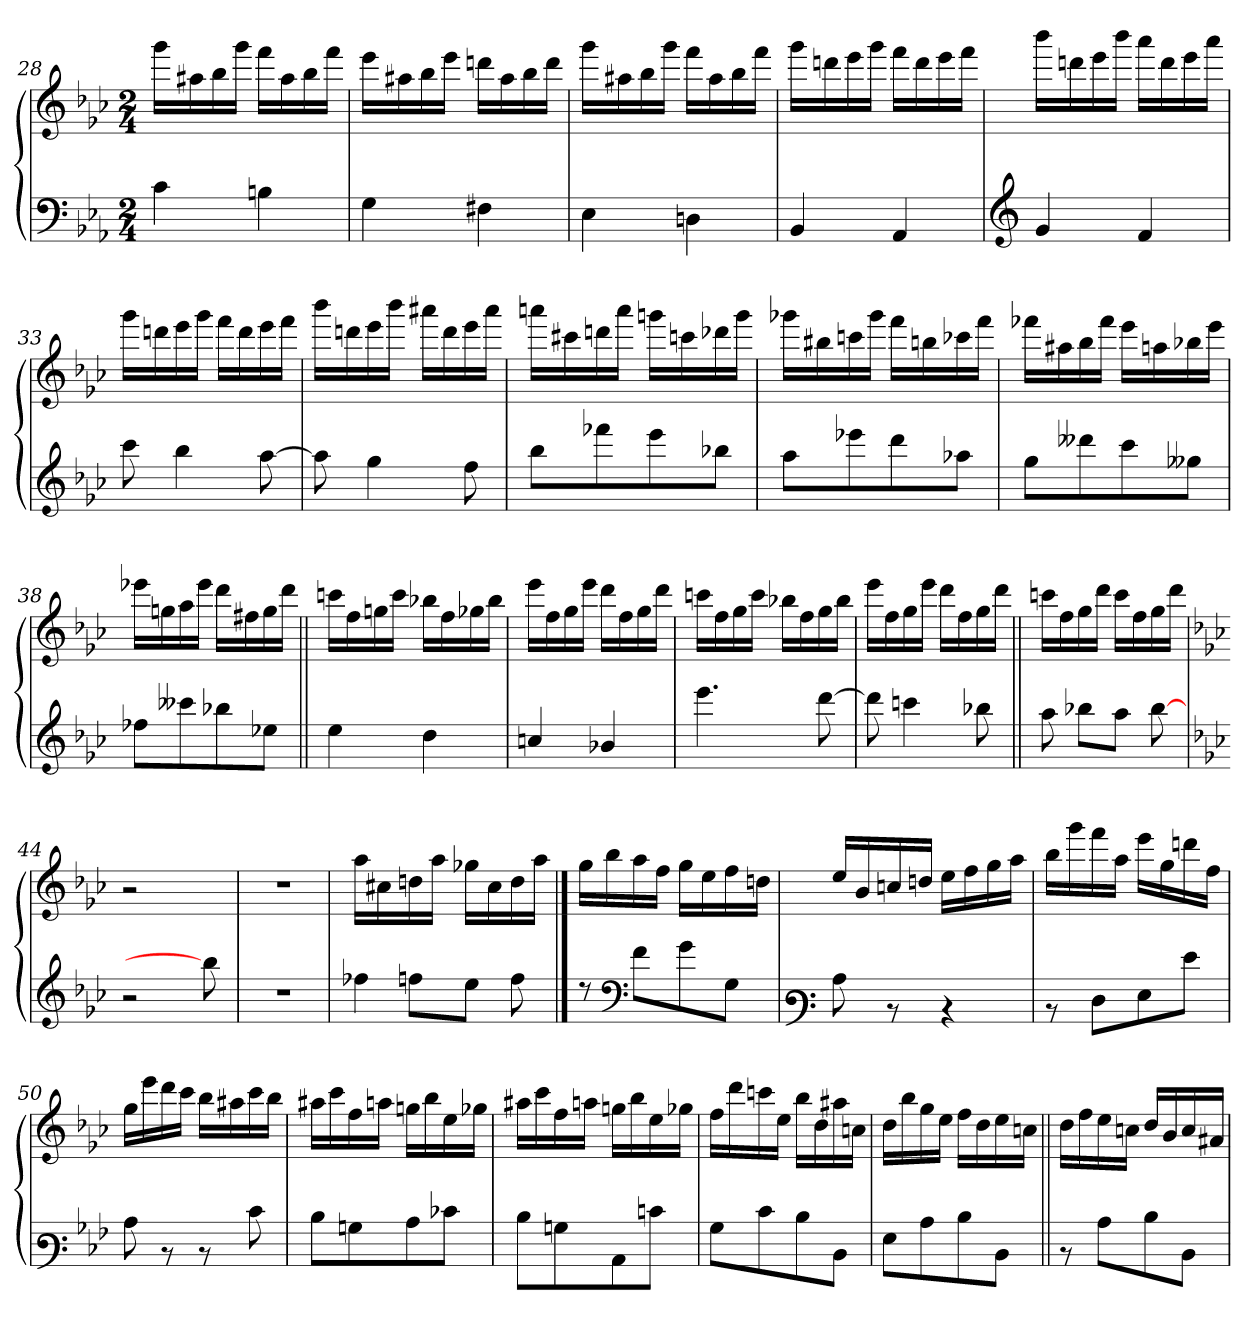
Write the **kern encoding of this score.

**kern	**kern
*part1	*part1
*staff2	*staff1
!!LO:LB:g=z
*clefF4	*clefG3
*k[b-e-a-]	*k[b-e-a-]
*M2/4	*M2/4
=28	=28
4c\	16eee-\LL
.	16ff#X\
.	16gg\
.	16eee-\JJ
4Bn\	16ddd\LL
.	16ff#\
.	16gg\
.	16ddd\JJ
=29	=29
4G\	16ccc\LL
.	16ff#X\
.	16gg\
.	16ccc\JJ
4F#\	16bbn\LL
.	16ff#\
.	16gg\
.	16bb\JJ
=30	=30
4E-\	16eee-\LL
.	16ff#X\
.	16gg\
.	16eee-\JJ
4Dn\	16ddd\LL
.	16ff#\
.	16gg\
.	16ddd\JJ
=31	=31
4BB-/	16eee-\LL
.	16bbn\
.	16ccc\
.	16eee-\JJ
4AA-/	16ddd\LL
.	16bb\
.	16ccc\
.	16ddd\JJ
!!LO:LB:g=z
=32	=32
*clefG3	*
4e-/	16ggg\LL
.	16bbn\
.	16ccc\
.	16ggg\JJ
4d/	16fff\LL
.	16bb\
.	16ccc\
.	16fff\JJ
=33	=33
8aa-\	16eee-\LL
.	16bbn\
4gg\	16ccc\
.	16eee-\JJ
.	16ddd\LL
.	16bb\
[>8ff\	16ccc\
.	16ddd\JJ
=34	=34
8ff\]	16ggg\LL
.	16bbn\
4ee-\	16ccc\
.	16ggg\JJ
.	16fff#X\LL
.	16bb\
8dd\	16ccc\
.	16fff#\JJ
=35	=35
8gg\L	16fffn\LL
.	16aa#X\
8ddd-X\	16bbn\
.	16fff\JJ
8ccc\	16eeen\LL
.	16aan\
8gg-X\J	16bb-X\
.	16eee\JJ
!!LO:LB:g=z
=36	=36
8ff\L	16eee-X\LL
.	16gg#X\
8ccc-X\	16aan\
.	16eee-\JJ
8bb-\	16ddd\LL
.	16ggn\
8ff-X\J	16aa-X\
.	16ddd\JJ
=37	=37
8ee-\L	16ddd-X\LL
.	16ff#X\
8bb--X\	16gg\
.	16ddd-\JJ
8aa-\	16ccc\LL
.	16ffn\
8ee--X\J	16gg-X\
.	16ccc\JJ
=38	=38
8dd-X\L	16ccc-X\LL
.	16een\
8aa--X\	16ff\
.	16ccc-\JJ
8gg-X\	16bb-\LL
.	16dd#X\
8cc-\J	16ee\
.	16bb-\JJ
=39||	=39||
4cc\	16aan\LL
.	16dd\
.	16een\
.	16aa\JJ
4b-\	16gg-X\LL
.	16dd\
.	16ee-X\
.	16gg-\JJ
!!LO:LB:g=z
=40	=40
4an/	16ccc\LL
.	16dd\
.	16ee-\
.	16ccc\JJ
4g-X/	16bb-\LL
.	16dd\
.	16ee-\
.	16bb-\JJ
=41	=41
4.ccc\	16aan\LL
.	16dd\
.	16ee-\
.	16aa\JJ
.	16gg-X\LL
.	16dd\
[>8bb-\	16ee-\
.	16gg-\JJ
=42	=42
8bb-\]	16ccc\LL
.	16dd\
4aan\	16ee-\
.	16ccc\JJ
.	16bb-\LL
.	16dd\
8gg-X\	16ee-\
.	16bb-\JJ
=43||	=43||
8ff\	16aan\LL
.	16dd\
8gg-X\L	16ee-\
.	16bb-\JJ
8ff\J	16aa\LL
.	16dd\
[8gg-\	16ee-\
.	16bb-\JJ
!!LO:PB:g=z
=44	=44
*k[b-e-a-]	*k[b-e-a-]
2r	2r
8gg-\]	8ryy
=45	=45
2r	2r
=46	=46
8dd-X\J	16ff\LL
.	16a#X\
8ddn\L	16bn\
.	16ff\JJ
8cc\J	16ee-X\LL
.	16a#\
8dd\	16b\
.	16ff\JJ
==47	==47
8rb	16ee-\LL
.	16gg\
*clefF4	*
8f\L	16ff\
.	16dd\JJ
8g\	16ee-\LL
.	16cc\
8G\J	16dd\
.	16bn\JJ
!!LO:LB:g=z
=48	=48
*clefF3	*
8c\	16cc/LL
.	16g/
8rD	16an/
.	16bn/JJ
4rD	16cc\LL
.	16dd\
.	16ee-\
.	16ff\JJ
=49	=49
8rD	16gg\LL
.	16eee-\
8F\L	16ddd\
.	16ff\JJ
8G\	16ccc\LL
.	16ee-\
8g\J	16bbn\
.	16dd\JJ
=50	=50
8c\	16ee-\LL
.	16ccc\
8rD	16bb-\
.	16aa-\JJ
8rD	16gg\LL
.	16ff#X\
8e-\	16aa-\
.	16gg\JJ
=51	=51
8d\L	16ff#X\LL
.	16aa-\
8Bn\	16dd\
.	16ffn\JJ
8c\	16een\LL
.	16gg\
8e-X\J	16cc\
.	16ee-X\JJ
!!LO:LB:g=z
=52	=52
8d\L	16ff#X\LL
.	16aa-\
8Bn\	16dd\
.	16ffn\JJ
8C\	16een\LL
.	16gg\
8e\J	16cc\
.	16ee-X\JJ
=53	=53
8B-\L	16dd\LL
.	16bb-\
8e-\	16aan\
.	16cc\JJ
8d\	16gg\LL
.	16b-\
8D\J	16ff#X\
.	16an\JJ
=54	=54
8G\L	16b-\LL
.	16gg\
8c\	16ee-\
.	16cc\JJ
8d\	16dd\LL
.	16b-\
8D\J	16cc\
.	16an\JJ
=55||	=55||
8rD	16b-\LL
.	16dd\
8c\L	16cc\
.	16an\JJ
8d\	16b-/LL
.	16g/
8D\J	16a/
.	16f#X/JJ
=	=
*-	*-
